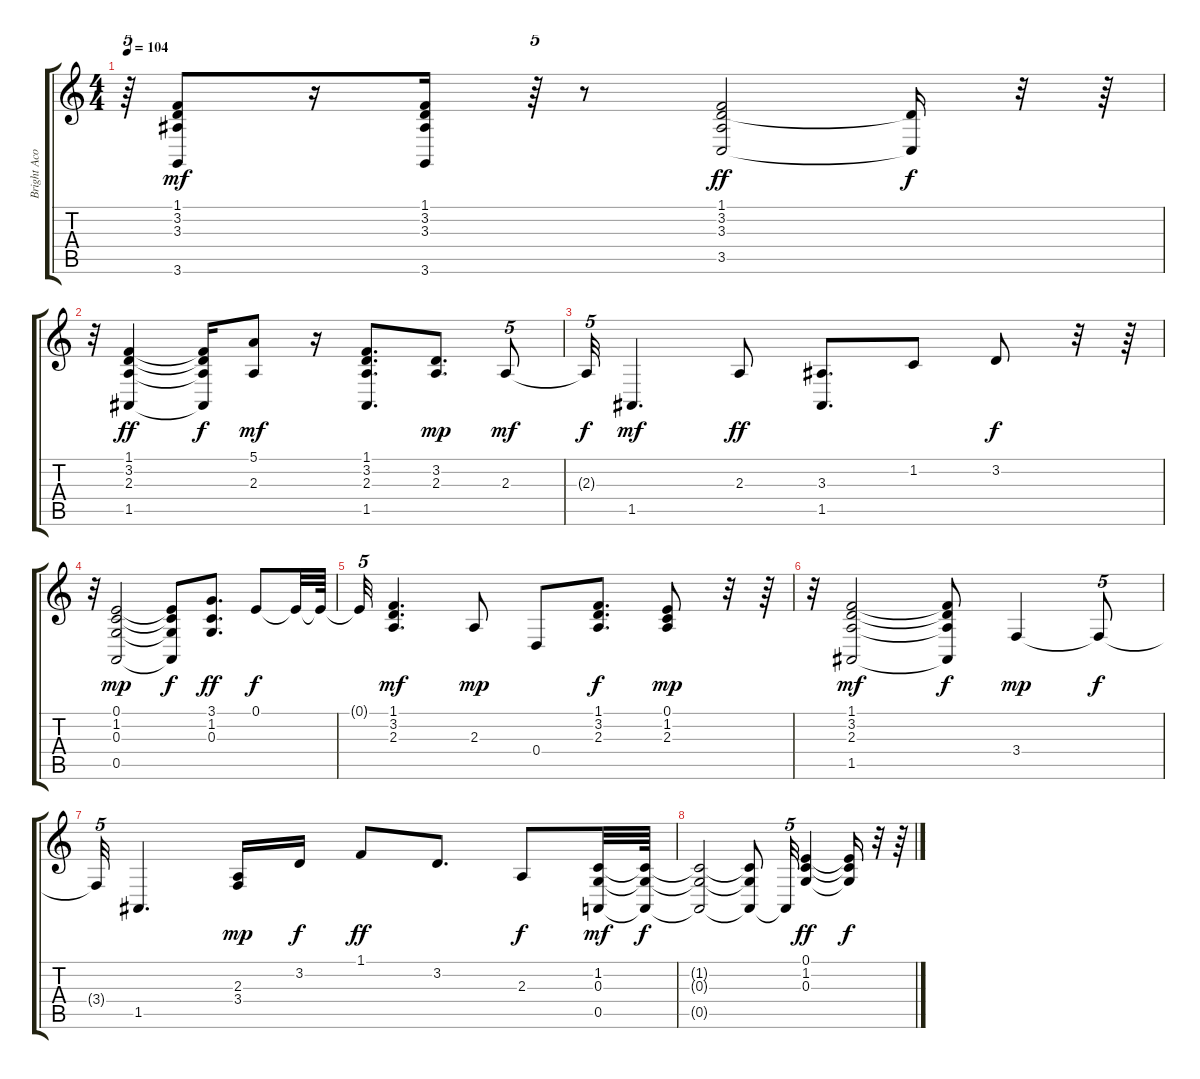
\track ("Bright Acoustic Piano" "Bright Aco") {instrument brightacousticpiano}
\staff {score tabs}
\tuning (E4 B3 G3 D3 A2 E2) {hide}
\ts (4 4)
\tempo 104
\clef g2
\ks c
r.64{tu (5 4) dy mp} (1.1 3.2 3.3 3.6).8{dy mf} r.16 (1.1 3.2 3.3 3.6).16 r.64{tu (5 4)} r.8 (1.1 3.2 3.3 3.5).2{dy ff} (3.2{t} 3.5{t}).16{dy f} r.32 r.64 |
r.32{tu (5 4)} (1.1 3.2 2.3 1.5).4{dy ff} (1.1{t} 3.2{t} 2.3{t} 1.5{t}).16{dy f} (5.1 2.3).8{dy mf} r.16 (1.1 3.2 2.3 1.5).8{d} (3.2 2.3).8{d dy mp} 2.3.8{tu (5 4) dy mf} |
2.3{t}.32{tu (5 4) dy f} 1.5.4{d dy mf} 2.3.8{dy ff} (3.3 1.5).8{d} 1.2.8 3.2.8{dy f} r.32 r.64 |
r.32{tu (5 4)} (0.1 1.2 0.3 0.5).2{dy mp} (0.1{t} 1.2{t} 0.3{t} 0.5{t}).8{dy f} (3.1 1.2 0.3).8{d dy ff} 0.1.8{dy f} 0.1{t}.32 0.1{t}.64 |
0.1{t}.32{tu (5 4)} (1.1 3.2 2.3).4{d dy mf} 2.3.8{dy mp} 0.4.8 (1.1 3.2 2.3).8{d dy f} (0.1 1.2 2.3).8{dy mp} r.32 r.64 |
r.32{tu (5 4)} (1.1 3.2 2.3 1.5).2{dy mf} (1.1{t} 3.2{t} 2.3{t} 1.5{t}).8{dy f} 3.4.4{dy mp} 3.4{t}.8{tu (5 4) dy f} |
3.4{t}.32{tu (5 4)} 1.5.4{d} (2.3 3.4).16{dy mp} 3.2.16{dy f} 1.1.8{dy ff} 3.2.8{d} 2.3.8{dy f} (1.2 0.3 0.5).32{dy mf} (1.2{t} 0.3{t} 0.5{t}).64{dy f} |
(1.2{t} 0.3{t} 0.5{t}).2 (1.2{t} 0.3{t} 0.5{t}).8 0.5{t}.32{tu (5 4)} (0.1 1.2 0.3).4{dy ff} (0.1{t} 1.2{t} 0.3{t}).16{dy f} r.32 r.64
